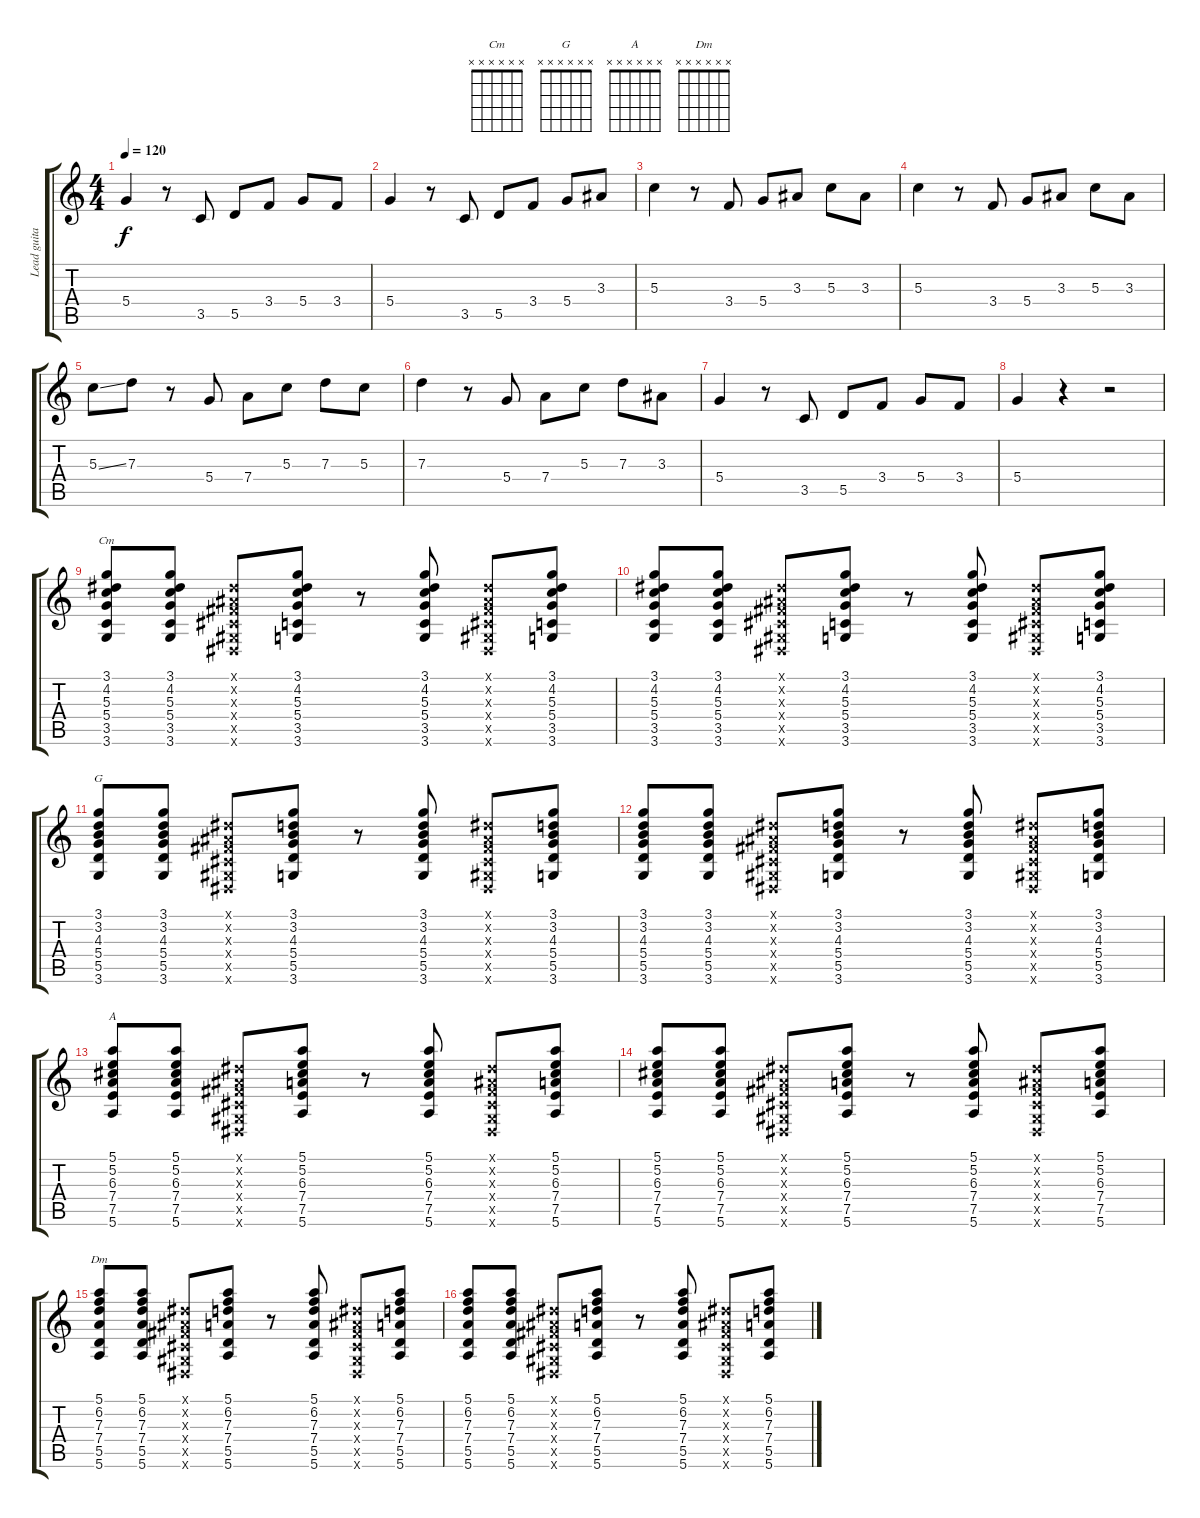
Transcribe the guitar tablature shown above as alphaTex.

\track ("Lead guitar" "Lead guita") {instrument electricguitarclean}
\staff {score tabs}
\tuning (E4 B3 G3 D3 A2 E2) {hide}
\chord ("Cm" x x x x x x) {firstfret 0}
\chord ("G" x x x x x x) {firstfret 0}
\chord ("A" x x x x x x) {firstfret 0}
\chord ("Dm" x x x x x x) {firstfret 0}
\ts (4 4)
\tempo 120
\clef g2
\ks c
5.4.4{dy f} r.8 3.5.8 5.5.8 3.4.8 5.4.8 3.4.8 |
5.4.4 r.8 3.5.8 5.5.8 3.4.8 5.4.8 3.3.8 |
5.3.4 r.8 3.4.8 5.4.8 3.3.8 5.3.8 3.3.8 |
5.3.4 r.8 3.4.8 5.4.8 3.3.8 5.3.8 3.3.8 |
5.3{ss}.8 7.3.8 r.8 5.4.8 7.4.8 5.3.8 7.3.8 5.3.8 |
7.3.4 r.8 5.4.8 7.4.8 5.3.8 7.3.8 3.3.8 |
5.4.4 r.8 3.5.8 5.5.8 3.4.8 5.4.8 3.4.8 |
5.4.4 r.4 r.2 |
(3.1 4.2 5.3 5.4 3.5 3.6).8{ch "Cm"} (3.1 4.2 5.3 5.4 3.5 3.6).8 (-1.1{x} -1.2{x} -1.3{x} -1.4{x} -1.5{x} -1.6{x}).8 (3.1 4.2 5.3 5.4 3.5 3.6).8 r.8 (3.1 4.2 5.3 5.4 3.5 3.6).8 (-1.1{x} -1.2{x} -1.3{x} -1.4{x} -1.5{x} -1.6{x}).8 (3.1 4.2 5.3 5.4 3.5 3.6).8 |
(3.1 4.2 5.3 5.4 3.5 3.6).8 (3.1 4.2 5.3 5.4 3.5 3.6).8 (-1.1{x} -1.2{x} -1.3{x} -1.4{x} -1.5{x} -1.6{x}).8 (3.1 4.2 5.3 5.4 3.5 3.6).8 r.8 (3.1 4.2 5.3 5.4 3.5 3.6).8 (-1.1{x} -1.2{x} -1.3{x} -1.4{x} -1.5{x} -1.6{x}).8 (3.1 4.2 5.3 5.4 3.5 3.6).8 |
(3.1 3.2 4.3 5.4 5.5 3.6).8{ch "G"} (3.1 3.2 4.3 5.4 5.5 3.6).8 (-1.1{x} -1.2{x} -1.3{x} -1.4{x} -1.5{x} -1.6{x}).8 (3.1 3.2 4.3 5.4 5.5 3.6).8 r.8 (3.1 3.2 4.3 5.4 5.5 3.6).8 (-1.1{x} -1.2{x} -1.3{x} -1.4{x} -1.5{x} -1.6{x}).8 (3.1 3.2 4.3 5.4 5.5 3.6).8 |
(3.1 3.2 4.3 5.4 5.5 3.6).8 (3.1 3.2 4.3 5.4 5.5 3.6).8 (-1.1{x} -1.2{x} -1.3{x} -1.4{x} -1.5{x} -1.6{x}).8 (3.1 3.2 4.3 5.4 5.5 3.6).8 r.8 (3.1 3.2 4.3 5.4 5.5 3.6).8 (-1.1{x} -1.2{x} -1.3{x} -1.4{x} -1.5{x} -1.6{x}).8 (3.1 3.2 4.3 5.4 5.5 3.6).8 |
(5.1 5.2 6.3 7.4 7.5 5.6).8{ch "A"} (5.1 5.2 6.3 7.4 7.5 5.6).8 (-1.1{x} -1.2{x} -1.3{x} -1.4{x} -1.5{x} -1.6{x}).8 (5.1 5.2 6.3 7.4 7.5 5.6).8 r.8 (5.1 5.2 6.3 7.4 7.5 5.6).8 (-1.1{x} -1.2{x} -1.3{x} -1.4{x} -1.5{x} -1.6{x}).8 (5.1 5.2 6.3 7.4 7.5 5.6).8 |
(5.1 5.2 6.3 7.4 7.5 5.6).8 (5.1 5.2 6.3 7.4 7.5 5.6).8 (-1.1{x} -1.2{x} -1.3{x} -1.4{x} -1.5{x} -1.6{x}).8 (5.1 5.2 6.3 7.4 7.5 5.6).8 r.8 (5.1 5.2 6.3 7.4 7.5 5.6).8 (-1.1{x} -1.2{x} -1.3{x} -1.4{x} -1.5{x} -1.6{x}).8 (5.1 5.2 6.3 7.4 7.5 5.6).8 |
(5.1 6.2 7.3 7.4 5.5 5.6).8{ch "Dm"} (5.1 6.2 7.3 7.4 5.5 5.6).8 (-1.1{x} -1.2{x} -1.3{x} -1.4{x} -1.5{x} -1.6{x}).8 (5.1 6.2 7.3 7.4 5.5 5.6).8 r.8 (5.1 6.2 7.3 7.4 5.5 5.6).8 (-1.1{x} -1.2{x} -1.3{x} -1.4{x} -1.5{x} -1.6{x}).8 (5.1 6.2 7.3 7.4 5.5 5.6).8 |
(5.1 6.2 7.3 7.4 5.5 5.6).8 (5.1 6.2 7.3 7.4 5.5 5.6).8 (-1.1{x} -1.2{x} -1.3{x} -1.4{x} -1.5{x} -1.6{x}).8 (5.1 6.2 7.3 7.4 5.5 5.6).8 r.8 (5.1 6.2 7.3 7.4 5.5 5.6).8 (-1.1{x} -1.2{x} -1.3{x} -1.4{x} -1.5{x} -1.6{x}).8 (5.1 6.2 7.3 7.4 5.5 5.6).8
